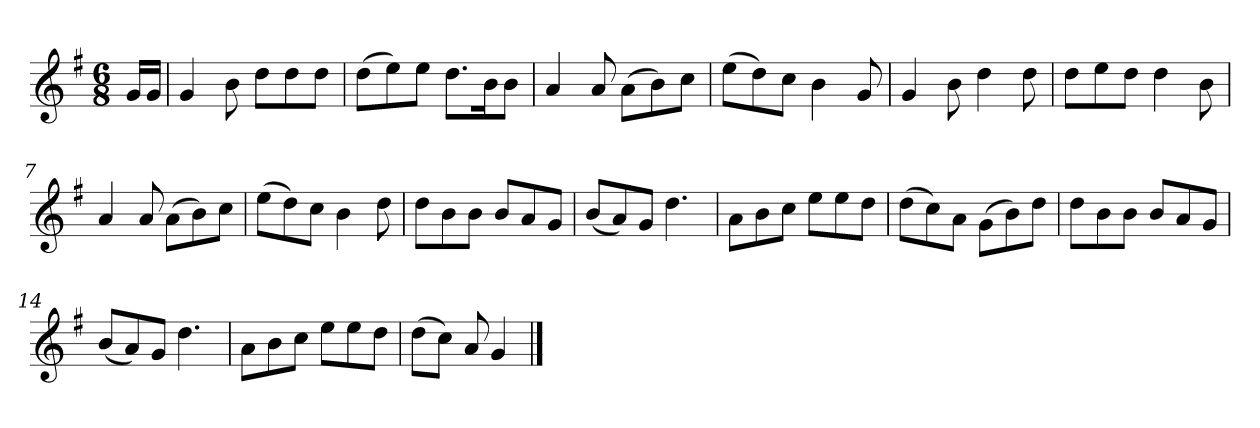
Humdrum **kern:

**kern
*part1
*staff1
*k[f#]
*M6/8
*MM120
=
16gLL
16gJJ
=1
4g
8b
8ddL
8dd
8ddJ
=2
(8ddL
8ee)
8eeJ
8.ddL
16bK
8bJ
=3
4a
8a
(8aL
8b)
8ccJ
=4
(8eeL
8dd)
8ccJ
4b
8g
=5
4g
8b
4dd
8dd
=6
8ddL
8ee
8ddJ
4dd
8b
=7
4a
8a
(8aL
8b)
8ccJ
=8
(8eeL
8dd)
8ccJ
4b
8dd
=9
8ddL
8b
8bJ
8bL
8a
8gJ
=10
(8bL
8a)
8gJ
4.dd
=11
8aL
8b
8ccJ
8eeL
8ee
8ddJ
=12
(8ddL
8cc)
8aJ
(8gL
8b)
8ddJ
=13
8ddL
8b
8bJ
8bL
8a
8gJ
=14
(8bL
8a)
8gJ
4.dd
=15
8aL
8b
8ccJ
8eeL
8ee
8ddJ
=16
(8ddL
8ccJ)
8a
4g
==
*-
